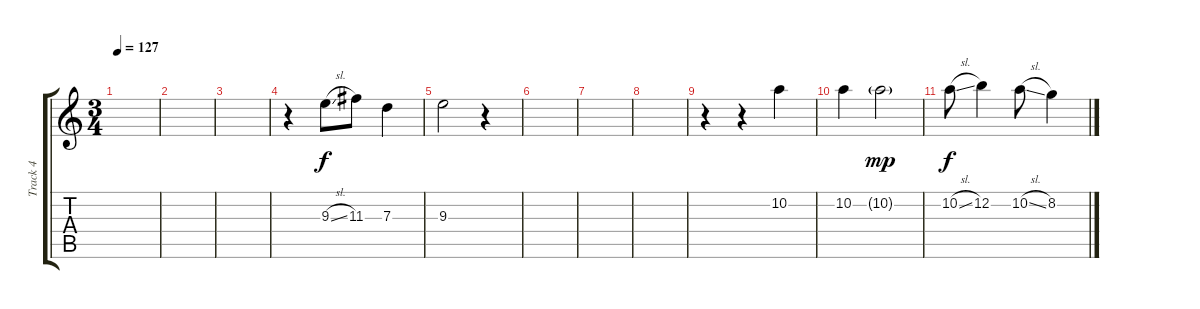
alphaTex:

\track ("Track 4" "Track 4") {instrument electricguitarjazz}
\staff {score tabs}
\tuning (E4 B3 G3 D3 A2 E2) {hide}
\ts (3 4)
\tempo 127
\clef g2
\ks c
|
|
|
r.4 9.3{sl}.8 11.3.8 7.3.4 |
9.3.2 r.4 |
|
|
|
r.4 r.4 10.2.4 |
10.2.4 10.2{g}.2{dy mp} |
10.2{sl}.8{dy f} 12.2.4 10.2{sl}.8 8.2.4
